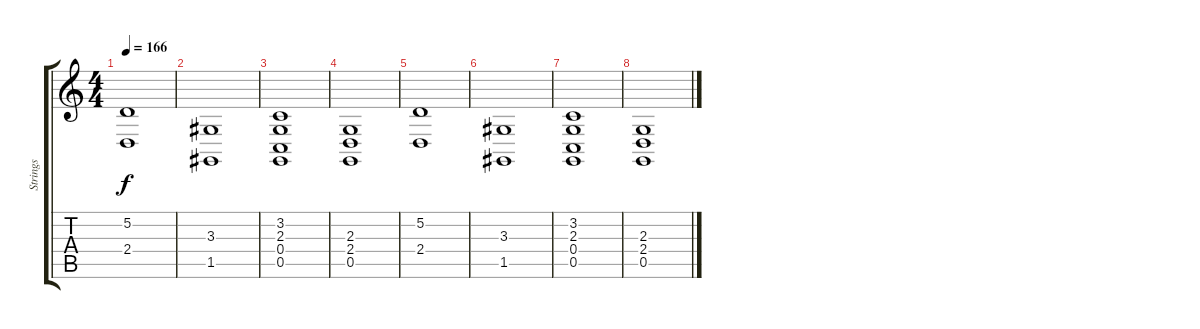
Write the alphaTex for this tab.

\track ("Strings" "Strings") {instrument stringensemble1}
\staff {score tabs}
\tuning (D4 A3 F3 C3 G2 D2) {hide}
\ts (4 4)
\tempo 166
\clef g2
\ks c
(5.2 2.4).1{dy f} |
(3.3 1.5).1 |
(3.2 2.3 0.4 0.5).1 |
(2.3 2.4 0.5).1 |
(5.2 2.4).1 |
(3.3 1.5).1 |
(3.2 2.3 0.4 0.5).1 |
(2.3 2.4 0.5).1
